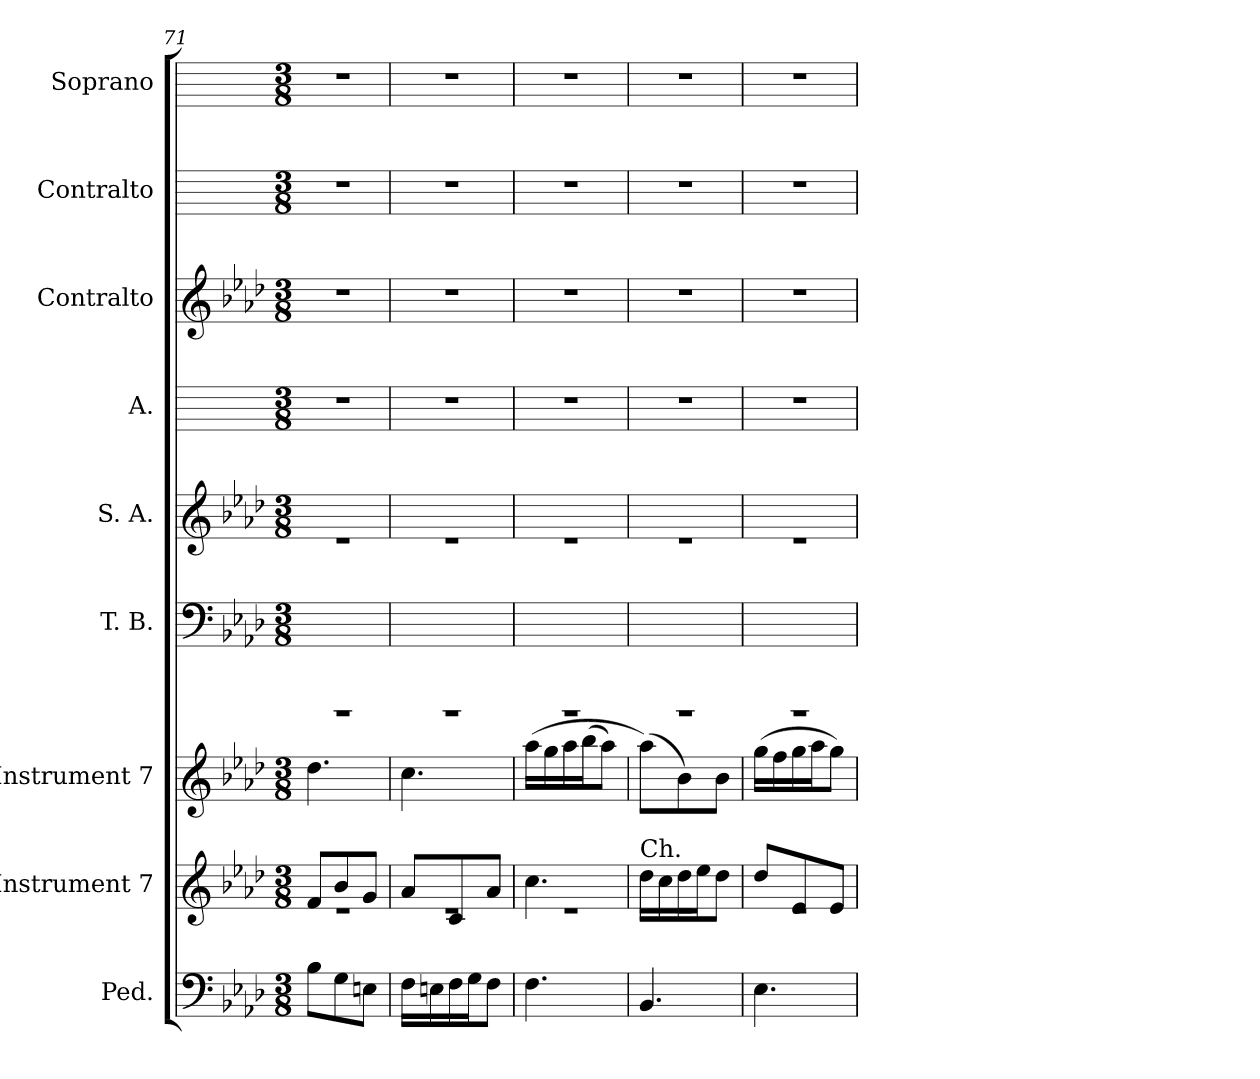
**kern	**kern	**kern	**kern	**kern	**kern	**kern	**kern	**kern
*part9	*part8	*part7	*part6	*part5	*part4	*part3	*part2	*part1
*staff9	*staff8	*staff7	*staff6	*staff5	*staff4	*staff3	*staff2	*staff1
*I"Ped.	*I"Instrument 7	*I"Instrument 7	*I"T.  B.	*I"S.  A.	*I"A.	*I"Contralto	*I"Contralto	*I"Soprano
*	*	*	*I'T.  B.	*I'S.  A.	*	*	*	*
*clefF4	*clefG2	*clefG2	*clefF4	*clefG2	*	*clefG2	*	*
*k[b-e-a-d-]	*k[b-e-a-d-]	*k[b-e-a-d-]	*k[b-e-a-d-]	*k[b-e-a-d-]	*k[]	*k[b-e-a-d-]	*k[]	*k[]
*A-:	*A-:	*A-:	*A-:	*A-:	*C:	*A-:	*C:	*C:
*M3/8	*M3/8	*M3/8	*M3/8	*M3/8	*M3/8	*M3/8	*M3/8	*M3/8
=71	=71	=71	=71	=71	=71	=71	=71	=71
*	*^	*	*	*	*	*	*	*
8B-\L	4.rf	8f/L	4.dd-\	4.rCCC	4.rf	4.r	4.r	4.r	4.r
8G\	.	8b-/	.	.	.	.	.	.	.
8En\J	.	8g/J	.	.	.	.	.	.	.
=72	=72	=72	=72	=72	=72	=72	=72	=72	=72
16F\L	4.rf	8a-/L	4.cc\	4.rCCC	4.rf	4.r	4.r	4.r	4.r
16En\	.	.	.	.	.	.	.	.	.
16F\	.	8c/	.	.	.	.	.	.	.
16G\	.	.	.	.	.	.	.	.	.
8F\J	.	8a-/J	.	.	.	.	.	.	.
=73	=73	=73	=73	=73	=73	=73	=73	=73	=73
4.F\	4.rf	4.cc\	(>16aa-\L	4.rCCC	4.rf	4.r	4.r	4.r	4.r
.	.	.	16gg\	.	.	.	.	.	.
.	.	.	16aa-\	.	.	.	.	.	.
.	.	.	(<16bb-\	.	.	.	.	.	.
.	.	.	8aa-\J)	.	.	.	.	.	.
=74	=74	=74	=74	=74	=74	=74	=74	=74	=74
!	!LO:TX:a:t=Ch.	!	!	!	!	!	!	!	!
4.BB-/	4.rf	16dd-\L	(>8aa-\L)	4.rCCC	4.rf	4.r	4.r	4.r	4.r
.	.	16cc\	.	.	.	.	.	.	.
.	.	16dd-\	8b-\)	.	.	.	.	.	.
.	.	16ee-\	.	.	.	.	.	.	.
.	.	8dd-\J	8b-\J	.	.	.	.	.	.
=75	=75	=75	=75	=75	=75	=75	=75	=75	=75
4.E-\	4.rf	8dd-/L	(>16gg\L	4.rCCC	4.rf	4.r	4.r	4.r	4.r
.	.	.	16ff\	.	.	.	.	.	.
.	.	8e-/	16gg\	.	.	.	.	.	.
.	.	.	16aa-\	.	.	.	.	.	.
.	.	8e-/J	8gg\J)	.	.	.	.	.	.
*	*v	*v	*	*	*	*	*	*	*
=	=	=	=	=	=	=	=	=
*-	*-	*-	*-	*-	*-	*-	*-	*-
